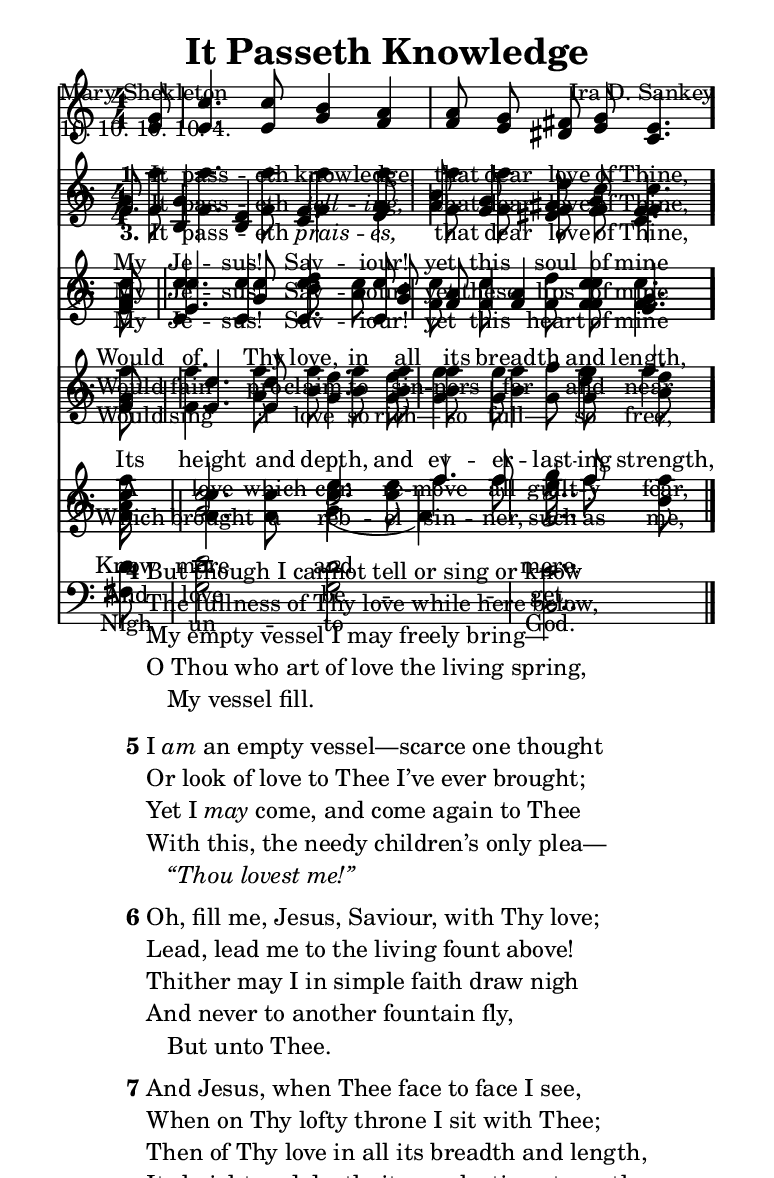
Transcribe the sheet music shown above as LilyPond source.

\include "common/global.ily"
\paper {
  \include "common/paper.ily"
  page-count = 1
system-system-spacing.padding = 1
system-system-spacing.basic-distance = 1

}

\header{
  hymnnumber = "229"
  title = "It Passeth Knowledge"
  tunename = "It Passeth Knowledge" % see https://hymnary.org/tune/it_passeth_knowledge_that_dear_sankey
  meter = "10. 10. 10. 10. 4." % original has 10. 10. 10. 4.
  poet = "Mary Shekleton" % see https://hymnary.org/text/it_passeth_knowledge_that_dear_love_of
  composer = "Ira D. Sankey" % see https://hymnary.org/tune/it_passeth_knowledge_that_dear_sankey
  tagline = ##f
}

global = {
  \include "common/overrides.ily"
  \override Staff.TimeSignature.style = #'numbered
  \time 4/4
  \override Score.MetronomeMark.transparent = ##t % hide all fermata changes too
  \tempo 4=80
  \key c \major
  \partial 8
  \autoBeamOff
}

patternA = { c8 | c4. c8 c4 c | c8 c c c c4. }
patternB = { c8 | c4 c c4. c8 | c c c c c4. }
patternC = { c8 | c4. c8 c c c c | c4 c c4. }
patternD = { c8 | c4. c8 c4. c8 | c4. c8 c c c }
patternE = { c8 | c2 c2 | c2.. }

notesSoprano = {
\global
\relative c'' {

  g8 | c4. c8 b4 a | a8 g fis g e4.
  g8 | g4 d e4. f8 | a g fis g e4.
  g8 | c4. c8 d c b a | a4 c g4. \eogbreak
  g8 | c4. c8 d4. d8 | e4. e8 f e d
  c8 | c2 b2 | c2..

  \bar "|."

}
}

notesAlto = {
\global
\relative e' {

  \changePitch \patternA { e | e e g f | f e dis e c }
  \changePitch \patternB { e | b b c d | f e dis e c }
  \changePitch \patternC { e | e g b a g f | f f e }
  \changePitch \patternD { e | e e g g | g g g g a }
  a8 | g2 g4( f) e2..

}
}

notesTenor = {
\global
\relative a {

  \changePitch \patternA { c | c c c c | c c a g g }
  \changePitch \patternB { g | g g g g | g g a g g }
  \changePitch \patternC { c | c c c c c c | c c c }
  \changePitch \patternD { c | g g b b | c c d c c }
  \changePitch \patternE { d | e d | c }

}
}

notesBass = {
\global
\relative f {

  \changePitch \patternA { c | c c c c | c c c c c }
  \changePitch \patternB { c | g g g g | c c c c c }
  \changePitch \patternC { c | c e f f f f | f a c }
  \changePitch \patternD { c, | c c g' g | c c b c f, }
  \changePitch \patternE { fis | g g | c, }

}
}

wordsA = \lyricmode {
\set stanza = "1."

It pass -- eth know -- ledge, that dear love of Thine, \bar "."
My Je -- sus! Sav -- iour! yet this soul of mine \bar "."
Would of Thy love, in all its breadth and length, \bar "."
Its height and depth, and ev -- er -- last -- ing strength, \bar "."
Know more and more. \bar "."

}

wordsB = \lyricmode {
\set stanza = "2."

It pass -- eth \italicsOn tell -- ing, \italicsOff that dear love of Thine,
My Je -- sus! Sav -- iour! yet these lips of mine
Would fain pro -- claim to sin -- ners far and near
A love which can re -- move all guilt -- y fear,
And love be -- get.

}

wordsC = \lyricmode {
\set stanza = "3."

It pass -- eth \italicsOn prais -- es, \italicsOff that dear love of Thine,
My Je -- sus! Sav -- iour! yet this heart of mine
Would sing a love so rich— so full— so free,
Which brought a reb -- el sin -- ner, such as me,
Nigh un -- to God.

}

wordsD = \markuplist {

\line { But though I cannot tell or sing or know }
\line { The fullness of Thy love while here below, }
\line { My empty vessel I may freely bring—}
\line { O Thou who art of love the living spring, }
\line { { \hspace #2 } My vessel fill. }

}

wordsE = \markuplist {

\line { I \italic am an empty vessel—scarce one thought }
\line { Or look of love to Thee I’ve ever brought; }
\line { Yet I \italic may come, and come again to Thee }
\line { With this, the needy children’s only plea—}
% `\italic { }` would get stripped in getlyrics
\line { { \hspace #2 } \italic “Thou \italic lovest \italic me!” }

}

wordsF = \markuplist {

\line { Oh, fill me, Jesus, Saviour, with Thy love; }
\line { Lead, lead me to the living fount above! }
\line { Thither may I in simple faith draw nigh }
\line { And never to another fountain fly, }
\line { { \hspace #2 } But unto Thee. }

}

wordsG = \markuplist {

\line { And Jesus, when Thee face to face I see, }
\line { When on Thy lofty throne I sit with Thee; }
\line { Then of Thy love in all its breadth and length, }
\line { Its height and depth, its everlasting strength, }
\line { { \hspace #2 } My soul shall sing. }

}

\score {
  \context ChoirStaff <<
    \context Staff = upper <<
      \set Staff.autoBeaming = ##f
      \set ChoirStaff.systemStartDelimiter = #'SystemStartBar
      \set ChoirStaff.printPartCombineTexts = ##f
      \partcombine #'(2 . 11) \notesSoprano \notesAlto
      \context NullVoice = sopranos { \voiceOne << \notesSoprano >> }
      \context Lyrics = one   \lyricsto sopranos \wordsA
      \context Lyrics = two   \lyricsto sopranos \wordsB
      \context Lyrics = three \lyricsto sopranos \wordsC
    >>
    \context Staff = men <<
      \set Staff.autoBeaming = ##f
      \clef bass
      \set ChoirStaff.printPartCombineTexts = ##f
      \partcombine #'(2 . 11) \notesTenor \notesBass
    >>
  >>
  \layout {
    \include "common/layout.ily"
  }
  #(cond ((ly:get-option 'eog-midi-permitted) #{ \midi{
    \include "common/midi.ily"
  } #}))
}

% Slightly less vspace is used to separate verses than is usual, in order to
% fit the verses vertically on the page. They could be arranged in two columns,
% but that leaves a lot of system-system spacing.
\markup { \fontsize #0.3 \fill-line { \vcenter \column {
  \vspace #0.4 % not enough space for \vspace #1
  \line{ \bold 4 \column { \wordsD } } \combine \null \vspace #0.3
  \line{ \bold 5 \column { \wordsE } } \combine \null \vspace #0.3
  \line{ \bold 6 \column { \wordsF } } \combine \null \vspace #0.3
  \line{ \bold 7 \column { \wordsG } }
} } }

\version "2.19.49"  % necessary for upgrading to future LilyPond versions.

% vi:set et ts=2 sw=2 ai nocindent syntax=lilypond:
